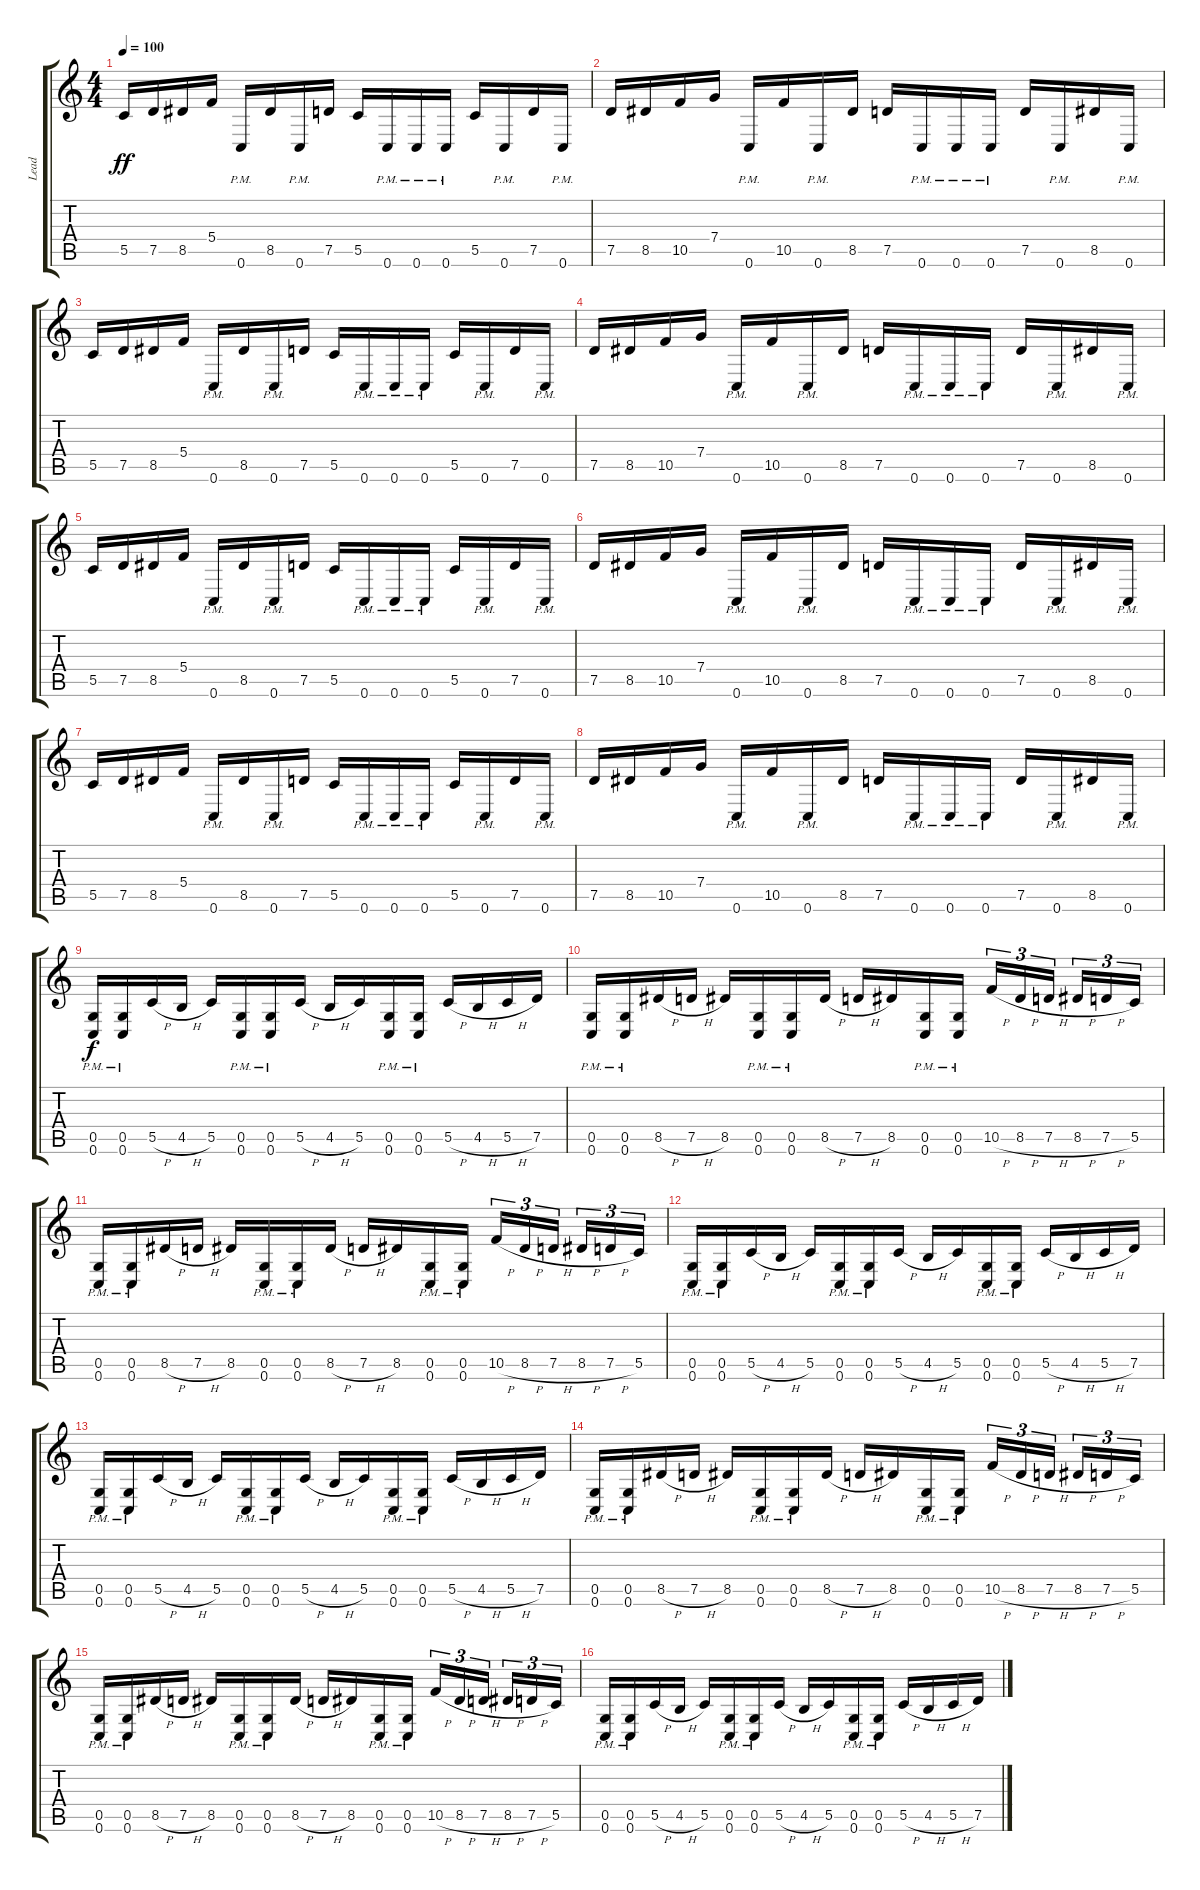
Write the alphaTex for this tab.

\track ("Lead" "Lead") {instrument distortionguitar}
\staff {score tabs}
\tuning (D4 A3 F3 C3 G2 C2) {hide}
\ts (4 4)
\tempo 100
\clef g2
\ks c
5.5.16{dy ff} 7.5.16 8.5.16 5.4.16 0.6{pm}.16 8.5.16 0.6{pm}.16 7.5.16 5.5.16 0.6{pm}.16 0.6{pm}.16 0.6{pm}.16 5.5.16 0.6{pm}.16 7.5.16 0.6{pm}.16 |
7.5.16 8.5.16 10.5.16 7.4.16 0.6{pm}.16 10.5.16 0.6{pm}.16 8.5.16 7.5.16 0.6{pm}.16 0.6{pm}.16 0.6{pm}.16 7.5.16 0.6{pm}.16 8.5.16 0.6{pm}.16 |
5.5.16 7.5.16 8.5.16 5.4.16 0.6{pm}.16 8.5.16 0.6{pm}.16 7.5.16 5.5.16 0.6{pm}.16 0.6{pm}.16 0.6{pm}.16 5.5.16 0.6{pm}.16 7.5.16 0.6{pm}.16 |
7.5.16 8.5.16 10.5.16 7.4.16 0.6{pm}.16 10.5.16 0.6{pm}.16 8.5.16 7.5.16 0.6{pm}.16 0.6{pm}.16 0.6{pm}.16 7.5.16 0.6{pm}.16 8.5.16 0.6{pm}.16 |
5.5.16 7.5.16 8.5.16 5.4.16 0.6{pm}.16 8.5.16 0.6{pm}.16 7.5.16 5.5.16 0.6{pm}.16 0.6{pm}.16 0.6{pm}.16 5.5.16 0.6{pm}.16 7.5.16 0.6{pm}.16 |
7.5.16 8.5.16 10.5.16 7.4.16 0.6{pm}.16 10.5.16 0.6{pm}.16 8.5.16 7.5.16 0.6{pm}.16 0.6{pm}.16 0.6{pm}.16 7.5.16 0.6{pm}.16 8.5.16 0.6{pm}.16 |
5.5.16 7.5.16 8.5.16 5.4.16 0.6{pm}.16 8.5.16 0.6{pm}.16 7.5.16 5.5.16 0.6{pm}.16 0.6{pm}.16 0.6{pm}.16 5.5.16 0.6{pm}.16 7.5.16 0.6{pm}.16 |
7.5.16 8.5.16 10.5.16 7.4.16 0.6{pm}.16 10.5.16 0.6{pm}.16 8.5.16 7.5.16 0.6{pm}.16 0.6{pm}.16 0.6{pm}.16 7.5.16 0.6{pm}.16 8.5.16 0.6{pm}.16 |
(0.5{pm} 0.6{pm}).16{dy f} (0.5{pm} 0.6{pm}).16 5.5{h}.16 4.5{h}.16 5.5.16 (0.5{pm} 0.6{pm}).16 (0.5{pm} 0.6{pm}).16 5.5{h}.16 4.5{h}.16 5.5.16 (0.5{pm} 0.6{pm}).16 (0.5{pm} 0.6{pm}).16 5.5{h}.16 4.5{h}.16 5.5{h}.16 7.5.16 |
(0.5{pm} 0.6{pm}).16 (0.5{pm} 0.6{pm}).16 8.5{h}.16 7.5{h}.16 8.5.16 (0.5{pm} 0.6{pm}).16 (0.5{pm} 0.6{pm}).16 8.5{h}.16 7.5{h}.16 8.5.16 (0.5{pm} 0.6{pm}).16 (0.5{pm} 0.6{pm}).16 10.5{h}.16{tu (3 2)} 8.5{h}.16{tu (3 2)} 7.5{h}.16{tu (3 2) beam splitsecondary} 8.5{h}.16{tu (3 2)} 7.5{h}.16{tu (3 2)} 5.5.16{tu (3 2)} |
(0.5{pm} 0.6{pm}).16 (0.5{pm} 0.6{pm}).16 8.5{h}.16 7.5{h}.16 8.5.16 (0.5{pm} 0.6{pm}).16 (0.5{pm} 0.6{pm}).16 8.5{h}.16 7.5{h}.16 8.5.16 (0.5{pm} 0.6{pm}).16 (0.5{pm} 0.6{pm}).16 10.5{h}.16{tu (3 2)} 8.5{h}.16{tu (3 2)} 7.5{h}.16{tu (3 2) beam splitsecondary} 8.5{h}.16{tu (3 2)} 7.5{h}.16{tu (3 2)} 5.5.16{tu (3 2)} |
(0.5{pm} 0.6{pm}).16 (0.5{pm} 0.6{pm}).16 5.5{h}.16 4.5{h}.16 5.5.16 (0.5{pm} 0.6{pm}).16 (0.5{pm} 0.6{pm}).16 5.5{h}.16 4.5{h}.16 5.5.16 (0.5{pm} 0.6{pm}).16 (0.5{pm} 0.6{pm}).16 5.5{h}.16 4.5{h}.16 5.5{h}.16 7.5.16 |
(0.5{pm} 0.6{pm}).16 (0.5{pm} 0.6{pm}).16 5.5{h}.16 4.5{h}.16 5.5.16 (0.5{pm} 0.6{pm}).16 (0.5{pm} 0.6{pm}).16 5.5{h}.16 4.5{h}.16 5.5.16 (0.5{pm} 0.6{pm}).16 (0.5{pm} 0.6{pm}).16 5.5{h}.16 4.5{h}.16 5.5{h}.16 7.5.16 |
(0.5{pm} 0.6{pm}).16 (0.5{pm} 0.6{pm}).16 8.5{h}.16 7.5{h}.16 8.5.16 (0.5{pm} 0.6{pm}).16 (0.5{pm} 0.6{pm}).16 8.5{h}.16 7.5{h}.16 8.5.16 (0.5{pm} 0.6{pm}).16 (0.5{pm} 0.6{pm}).16 10.5{h}.16{tu (3 2)} 8.5{h}.16{tu (3 2)} 7.5{h}.16{tu (3 2) beam splitsecondary} 8.5{h}.16{tu (3 2)} 7.5{h}.16{tu (3 2)} 5.5.16{tu (3 2)} |
(0.5{pm} 0.6{pm}).16 (0.5{pm} 0.6{pm}).16 8.5{h}.16 7.5{h}.16 8.5.16 (0.5{pm} 0.6{pm}).16 (0.5{pm} 0.6{pm}).16 8.5{h}.16 7.5{h}.16 8.5.16 (0.5{pm} 0.6{pm}).16 (0.5{pm} 0.6{pm}).16 10.5{h}.16{tu (3 2)} 8.5{h}.16{tu (3 2)} 7.5{h}.16{tu (3 2) beam splitsecondary} 8.5{h}.16{tu (3 2)} 7.5{h}.16{tu (3 2)} 5.5.16{tu (3 2)} |
(0.5{pm} 0.6{pm}).16 (0.5{pm} 0.6{pm}).16 5.5{h}.16 4.5{h}.16 5.5.16 (0.5{pm} 0.6{pm}).16 (0.5{pm} 0.6{pm}).16 5.5{h}.16 4.5{h}.16 5.5.16 (0.5{pm} 0.6{pm}).16 (0.5{pm} 0.6{pm}).16 5.5{h}.16 4.5{h}.16 5.5{h}.16 7.5.16
